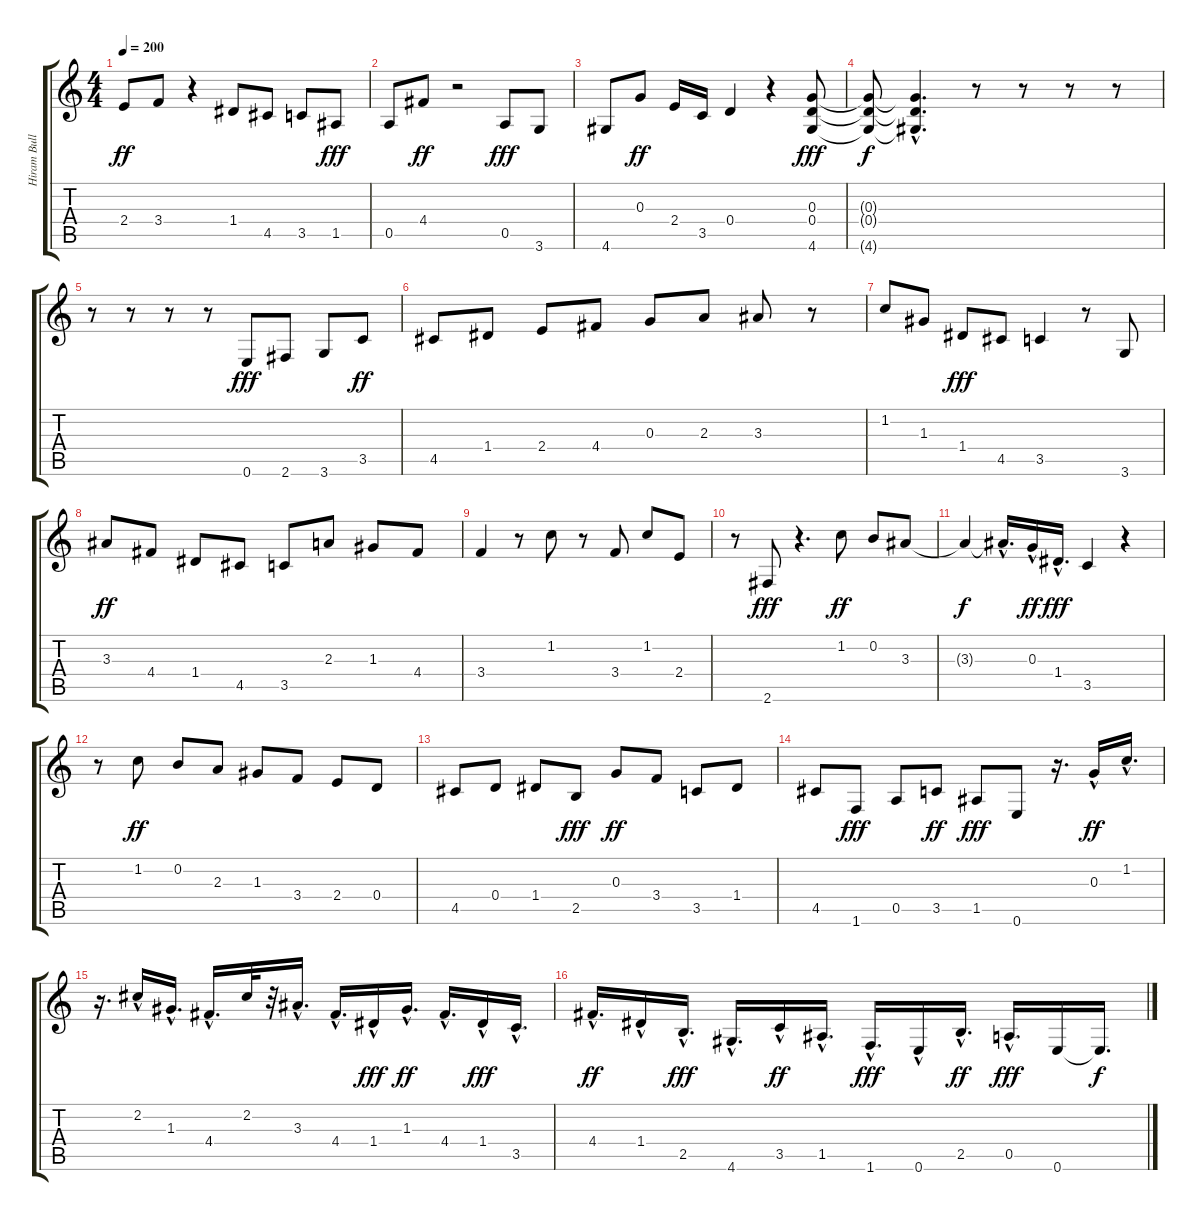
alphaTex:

\track ("Hiram Bullock" "Hiram Bull") {instrument electricguitarjazz}
\staff {score tabs}
\tuning (E4 B3 G3 D3 A2 E2) {hide}
\ts (4 4)
\tempo 200
\clef g2
\ks c
2.4.8{dy ff} 3.4.8 r.4 1.4.8 4.5.8 3.5.8 1.5.8{dy fff} |
0.5.8 4.4.8{dy ff} r.2 0.5.8{dy fff} 3.6.8 |
4.6.8 0.3.8{dy ff} 2.4.16 3.5.16 0.4.4 r.4 (0.3 0.4 4.6).8{dy fff} |
(0.3{t} 0.4{t} 4.6{t}).8{dy f} (0.3{hac t} 0.4{hac t} 4.6{hac t}).4{d} r.8 r.8 r.8 r.8 |
r.8 r.8 r.8 r.8 0.6.8{dy fff} 2.6.8 3.6.8 3.5.8{dy ff} |
4.5.8 1.4.8 2.4.8 4.4.8 0.3.8 2.3.8 3.3.8 r.8 |
1.2.8 1.3.8 1.4.8{dy fff} 4.5.8 3.5.4 r.8 3.6.8 |
3.3.8{dy ff} 4.4.8 1.4.8 4.5.8 3.5.8 2.3.8 1.3.8 4.4.8 |
3.4.4 r.8 1.2.8 r.8 3.4.8 1.2.8 2.4.8 |
r.8 2.6.8{dy fff} r.4{d} 1.2.8{dy ff} 0.2.8 3.3.8 |
3.3{t}.4{dy f} 3.3{hac t}.16{d} 0.3{hac}.16{dy ff} 1.4{hac}.16{d dy fff} 3.5.4 r.4 |
r.8 1.2.8{dy ff} 0.2.8 2.3.8 1.3.8 3.4.8 2.4.8 0.4.8 |
4.5.8 0.4.8 1.4.8 2.5.8{dy fff} 0.3.8{dy ff} 3.4.8 3.5.8 1.4.8 |
4.5.8 1.6.8{dy fff} 0.5.8 3.5.8{dy ff} 1.5.8{dy fff} 0.6.8 r.16{d} 0.3{hac}.16{dy ff} 1.2{hac}.16{d} |
r.16{d} 2.2{hac}.16 1.3{hac}.16{d} 4.4{hac}.16{d} 2.2.32 r.32 3.3{hac}.16{d} 4.4{hac}.16{d} 1.4{hac}.16{dy fff} 1.3{hac}.16{d dy ff} 4.4{hac}.16{d} 1.4{hac}.16{dy fff} 3.5{hac}.16{d} |
4.4{hac}.16{d dy ff} 1.4{hac}.16 2.5{hac}.16{d dy fff} 4.6{hac}.16{d} 3.5{hac}.16{dy ff} 1.5{hac}.16{d} 1.6{hac}.16{d dy fff} 0.6{hac}.16 2.5{hac}.16{d dy ff} 0.5{hac}.16{d dy fff} 0.6.16 0.6{t}.16{d dy f}
